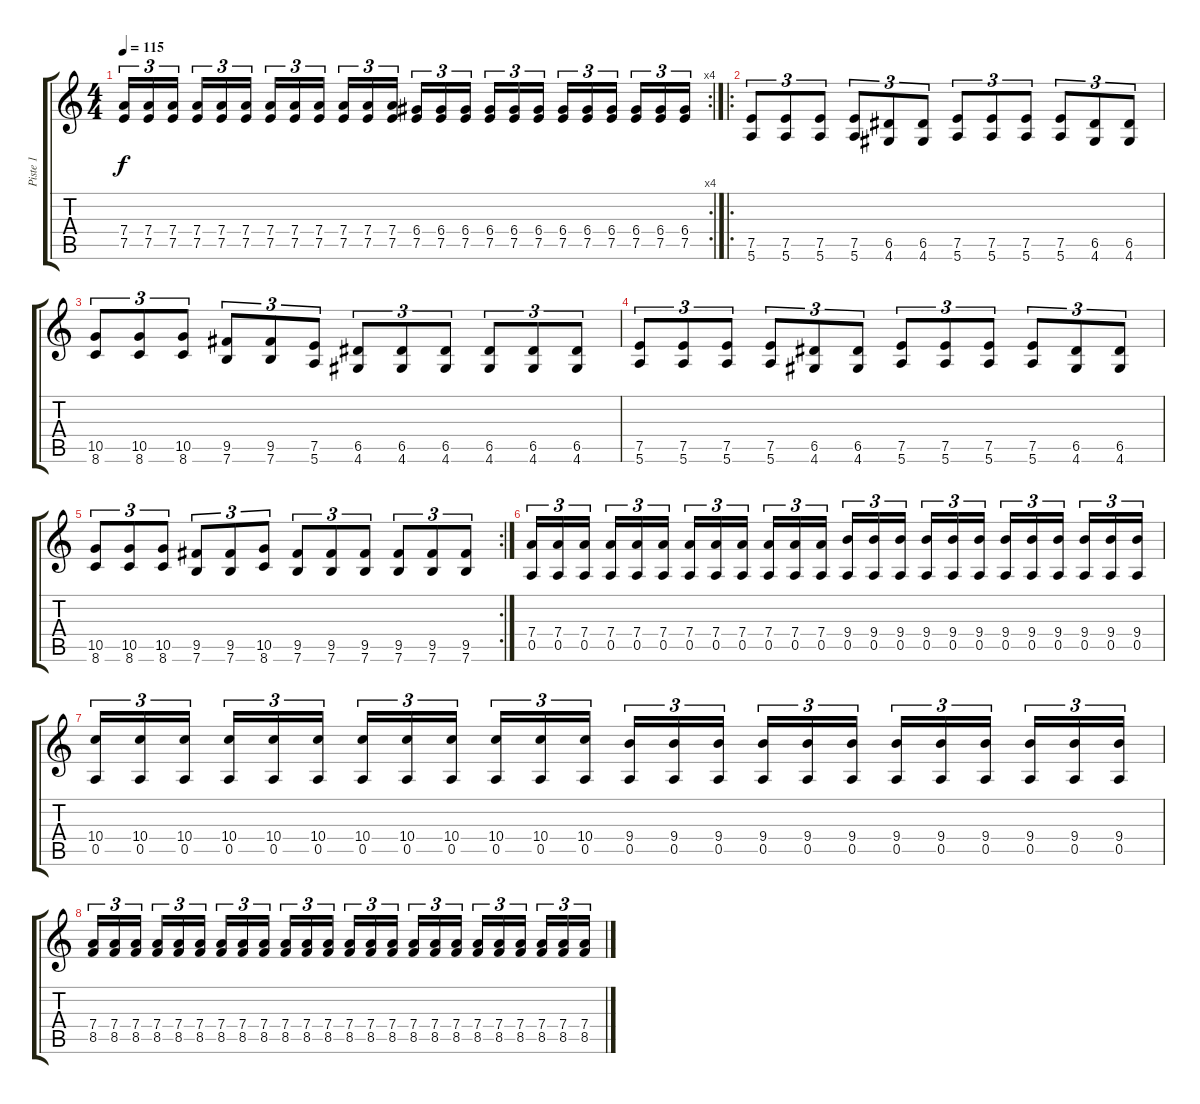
\track ("Piste 1" "Piste 1") {instrument overdrivenguitar}
\staff {score tabs}
\tuning (E4 B3 G3 D3 A2 E2) {hide}
\rc 4
\ts (4 4)
\tempo 115
\clef g2
\ks c
(7.4 7.5).16{tu (3 2) dy f} (7.4 7.5).16{tu (3 2)} (7.4 7.5).16{tu (3 2)} (7.4 7.5).16{tu (3 2)} (7.4 7.5).16{tu (3 2)} (7.4 7.5).16{tu (3 2)} (7.4 7.5).16{tu (3 2)} (7.4 7.5).16{tu (3 2)} (7.4 7.5).16{tu (3 2)} (7.4 7.5).16{tu (3 2)} (7.4 7.5).16{tu (3 2)} (7.4 7.5).16{tu (3 2)} (6.4 7.5).16{tu (3 2)} (6.4 7.5).16{tu (3 2)} (6.4 7.5).16{tu (3 2)} (6.4 7.5).16{tu (3 2)} (6.4 7.5).16{tu (3 2)} (6.4 7.5).16{tu (3 2)} (6.4 7.5).16{tu (3 2)} (6.4 7.5).16{tu (3 2)} (6.4 7.5).16{tu (3 2)} (6.4 7.5).16{tu (3 2)} (6.4 7.5).16{tu (3 2)} (6.4 7.5).16{tu (3 2)} |
\ro
(7.5 5.6).8{tu (3 2)} (7.5 5.6).8{tu (3 2)} (7.5 5.6).8{tu (3 2)} (7.5 5.6).8{tu (3 2)} (6.5 4.6).8{tu (3 2)} (6.5 4.6).8{tu (3 2)} (7.5 5.6).8{tu (3 2)} (7.5 5.6).8{tu (3 2)} (7.5 5.6).8{tu (3 2)} (7.5 5.6).8{tu (3 2)} (6.5 4.6).8{tu (3 2)} (6.5 4.6).8{tu (3 2)} |
(10.5 8.6).8{tu (3 2)} (10.5 8.6).8{tu (3 2)} (10.5 8.6).8{tu (3 2)} (9.5 7.6).8{tu (3 2)} (9.5 7.6).8{tu (3 2)} (7.5 5.6).8{tu (3 2)} (6.5 4.6).8{tu (3 2)} (6.5 4.6).8{tu (3 2)} (6.5 4.6).8{tu (3 2)} (6.5 4.6).8{tu (3 2)} (6.5 4.6).8{tu (3 2)} (6.5 4.6).8{tu (3 2)} |
(7.5 5.6).8{tu (3 2)} (7.5 5.6).8{tu (3 2)} (7.5 5.6).8{tu (3 2)} (7.5 5.6).8{tu (3 2)} (6.5 4.6).8{tu (3 2)} (6.5 4.6).8{tu (3 2)} (7.5 5.6).8{tu (3 2)} (7.5 5.6).8{tu (3 2)} (7.5 5.6).8{tu (3 2)} (7.5 5.6).8{tu (3 2)} (6.5 4.6).8{tu (3 2)} (6.5 4.6).8{tu (3 2)} |
\rc 2
(10.5 8.6).8{tu (3 2)} (10.5 8.6).8{tu (3 2)} (10.5 8.6).8{tu (3 2)} (9.5 7.6).8{tu (3 2)} (9.5 7.6).8{tu (3 2)} (10.5 8.6).8{tu (3 2)} (9.5 7.6).8{tu (3 2)} (9.5 7.6).8{tu (3 2)} (9.5 7.6).8{tu (3 2)} (9.5 7.6).8{tu (3 2)} (9.5 7.6).8{tu (3 2)} (9.5 7.6).8{tu (3 2)} |
(7.4 0.5).16{tu (3 2)} (7.4 0.5).16{tu (3 2)} (7.4 0.5).16{tu (3 2)} (7.4 0.5).16{tu (3 2)} (7.4 0.5).16{tu (3 2)} (7.4 0.5).16{tu (3 2)} (7.4 0.5).16{tu (3 2)} (7.4 0.5).16{tu (3 2)} (7.4 0.5).16{tu (3 2)} (7.4 0.5).16{tu (3 2)} (7.4 0.5).16{tu (3 2)} (7.4 0.5).16{tu (3 2)} (9.4 0.5).16{tu (3 2)} (9.4 0.5).16{tu (3 2)} (9.4 0.5).16{tu (3 2)} (9.4 0.5).16{tu (3 2)} (9.4 0.5).16{tu (3 2)} (9.4 0.5).16{tu (3 2)} (9.4 0.5).16{tu (3 2)} (9.4 0.5).16{tu (3 2)} (9.4 0.5).16{tu (3 2)} (9.4 0.5).16{tu (3 2)} (9.4 0.5).16{tu (3 2)} (9.4 0.5).16{tu (3 2)} |
(10.4 0.5).16{tu (3 2)} (10.4 0.5).16{tu (3 2)} (10.4 0.5).16{tu (3 2)} (10.4 0.5).16{tu (3 2)} (10.4 0.5).16{tu (3 2)} (10.4 0.5).16{tu (3 2)} (10.4 0.5).16{tu (3 2)} (10.4 0.5).16{tu (3 2)} (10.4 0.5).16{tu (3 2)} (10.4 0.5).16{tu (3 2)} (10.4 0.5).16{tu (3 2)} (10.4 0.5).16{tu (3 2)} (9.4 0.5).16{tu (3 2)} (9.4 0.5).16{tu (3 2)} (9.4 0.5).16{tu (3 2)} (9.4 0.5).16{tu (3 2)} (9.4 0.5).16{tu (3 2)} (9.4 0.5).16{tu (3 2)} (9.4 0.5).16{tu (3 2)} (9.4 0.5).16{tu (3 2)} (9.4 0.5).16{tu (3 2)} (9.4 0.5).16{tu (3 2)} (9.4 0.5).16{tu (3 2)} (9.4 0.5).16{tu (3 2)} |
(7.4 8.5).16{tu (3 2)} (7.4 8.5).16{tu (3 2)} (7.4 8.5).16{tu (3 2)} (7.4 8.5).16{tu (3 2)} (7.4 8.5).16{tu (3 2)} (7.4 8.5).16{tu (3 2)} (7.4 8.5).16{tu (3 2)} (7.4 8.5).16{tu (3 2)} (7.4 8.5).16{tu (3 2)} (7.4 8.5).16{tu (3 2)} (7.4 8.5).16{tu (3 2)} (7.4 8.5).16{tu (3 2)} (7.4 8.5).16{tu (3 2)} (7.4 8.5).16{tu (3 2)} (7.4 8.5).16{tu (3 2)} (7.4 8.5).16{tu (3 2)} (7.4 8.5).16{tu (3 2)} (7.4 8.5).16{tu (3 2)} (7.4 8.5).16{tu (3 2)} (7.4 8.5).16{tu (3 2)} (7.4 8.5).16{tu (3 2)} (7.4 8.5).16{tu (3 2)} (7.4 8.5).16{tu (3 2)} (7.4 8.5).16{tu (3 2)}
